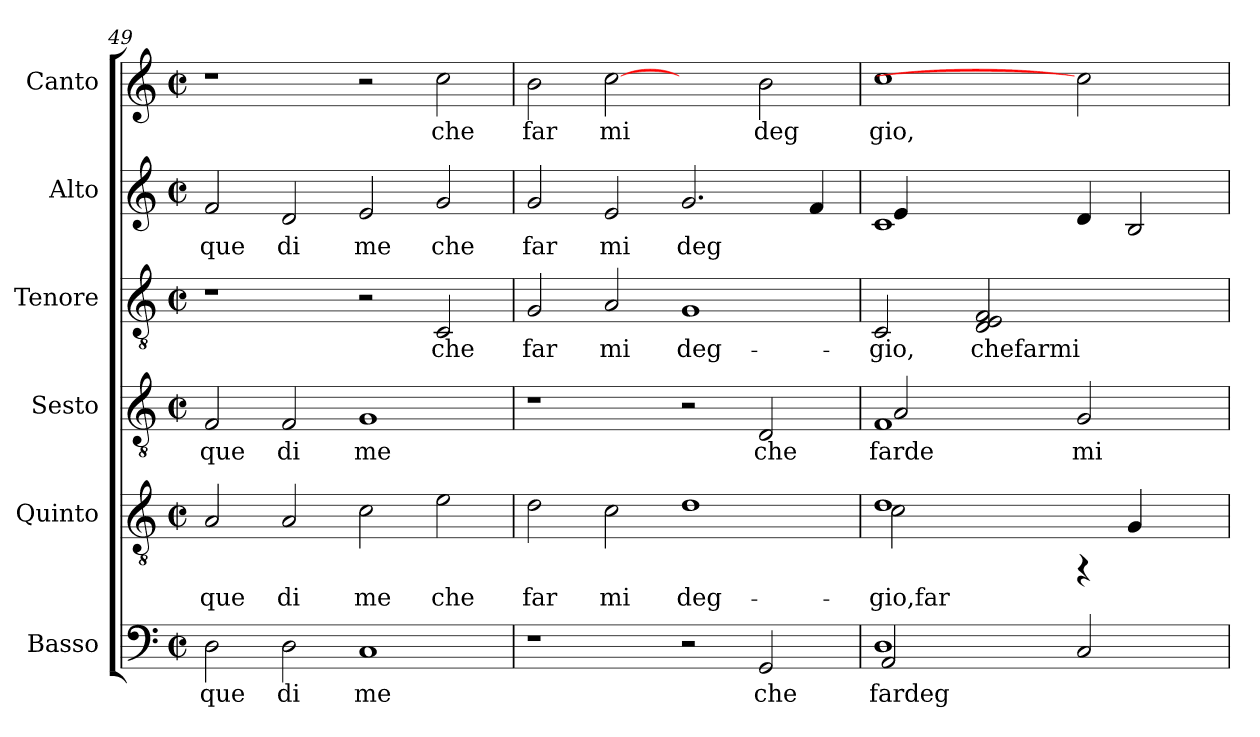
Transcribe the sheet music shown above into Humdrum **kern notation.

**kern	**text	**kern	**text	**kern	**text	**kern	**text	**kern	**text	**kern	**text
*part6	*part6	*part5	*part5	*part4	*part4	*part3	*part3	*part2	*part2	*part1	*part1
*staff6	*staff6	*staff5	*staff5	*staff4	*staff4	*staff3	*staff3	*staff2	*staff2	*staff1	*staff1
*I"Basso	*	*I"Quinto	*	*I"Sesto	*	*I"Tenore	*	*I"Alto	*	*I"Canto	*
!!LO:PB:g=z
*clefF4	*	*clefGv2	*	*clefGv2	*	*clefGv2	*	*clefG2	*	*clefG2	*
*k[]	*	*k[]	*	*k[]	*	*k[]	*	*k[]	*	*k[]	*
*C:	*	*C:	*	*C:	*	*C:	*	*C:	*	*C:	*
*M2/2	*	*M2/2	*	*M2/2	*	*M2/2	*	*M2/2	*	*M2/2	*
*met(c|)	*	*met(c|)	*	*met(c|)	*	*met(c|)	*	*met(c|)	*	*met(c|)	*
=49	=49	=49	=49	=49	=49	=49	=49	=49	=49	=49	=49
!	!LO:LY:b	!	!LO:LY:b:cj	!	!LO:LY:b:cj	!	!	!	!LO:LY:b:cj	!	!
2D\	que	2A/	que	2F/	que	1r	.	2f/	que	1r	.
!	!LO:LY:b	!	!LO:LY:b:cj	!	!LO:LY:b:cj	!	!	!	!LO:LY:b:cj	!	!
2D\	di	2A/	di	2F/	di	.	.	2d/	di	.	.
!	!LO:LY:b	!	!LO:LY:b:cj	!	!LO:LY:b:cj	!	!	!	!LO:LY:b:cj	!	!
1C	me	2c\	me	1G	me	2r	.	2e/	me	2r	.
!	!	!	!LO:LY:b:cj	!	!	!	!LO:LY:b	!	!LO:LY:b:cj	!	!LO:LY:b:cj
.	.	2e\	che	.	.	2C/	che	2g/	che	2cc\	che
=50	=50	=50	=50	=50	=50	=50	=50	=50	=50	=50	=50
!	!	!	!LO:LY:b:cj	!	!	!	!LO:LY:b	!	!LO:LY:b:cj	!	!LO:LY:b:cj
1r	.	2d\	far	1r	.	2G/	far	2g/	far	2b\	far
!	!	!	!LO:LY:b:cj	!	!	!	!LO:LY:b	!	!LO:LY:b:cj	!	!LO:LY:b:cj
.	.	2c\	mi	.	.	2A/	mi	2e/	mi	[2cc	mi
!	!	!	!LO:LY:b:cj	!	!	!	!LO:LY:b	!	!LO:LY:b:cj	!	!
2r	.	1d	deg-	2r	.	1G	deg-	2.g/	deg	2ryy	.
!	!LO:LY:b	!	!	!	!LO:LY:b:cj	!	!	!	!	!	!LO:LY:b:cj
2GG/	che	.	.	2D/	che	.	.	.	.	2b\	deg
!	!	!	!	!	!	!	!	!	!LO:LY:b:cj	!	!
.	.	.	.	.	.	.	.	4f/	.	.	.
=51	=51	=51	=51	=51	=51	=51	=51	=51	=51	=51	=51
*^	*	*	*	*	*	*	*	*	*	*	*
!	!	!LO:LY:b	!	!LO:LY:b:cj	!	!LO:LY:b:cj	!	!LO:LY:b	!	!LO:LY:b:cj	!	!LO:LY:b:cj
*	*	*	*^	*	*^	*	*	*	*^	*	*	*
1D	2AA/	fardeg	1d	2c\	-gio,far	1F	2A/	farde	2C/	-gio,	1c	4e/	.	1cc	gio,
.	.	.	.	.	.	.	.	.	.	.	.	1.ryy	.	.	.
!	!	!	!	!	!	!	!	!	!	!LO:LY:b	!	!	!	!	!
.	4ryy	.	.	4ryy	.	.	4ryy	.	2F/ 2E/ 2D/	chefarmi	.	.	.	.	.
.	1ryy	.	.	1ryy	.	.	1ryy	.	.	.	.	.	.	.	.
!	!	!LO:LY:b	!	!	!	!	!	!LO:LY:b:cj	!	!	!	!	!LO:LY:b:cj	!	!
2C/	.	.	4rFF	.	.	2G/	.	mi	2.ryy	.	4d/	.	.	2cc]	.
!	!	!	!	!	!LO:LY:b:cj	!	!	!	!	!	!	!	!LO:LY:b:cj	!	!
.	.	.	4G/	.	.	.	.	.	.	.	2B/	.	.	.	.
4ryy	.	.	4ryy	.	.	4ryy	.	.	.	.	.	.	.	4ryy	.
*v	*v	*	*	*	*	*v	*v	*	*	*	*v	*v	*	*	*
*	*	*v	*v	*	*	*	*	*	*	*	*	*
=	=	=	=	=	=	=	=	=	=	=	=
*-	*-	*-	*-	*-	*-	*-	*-	*-	*-	*-	*-
